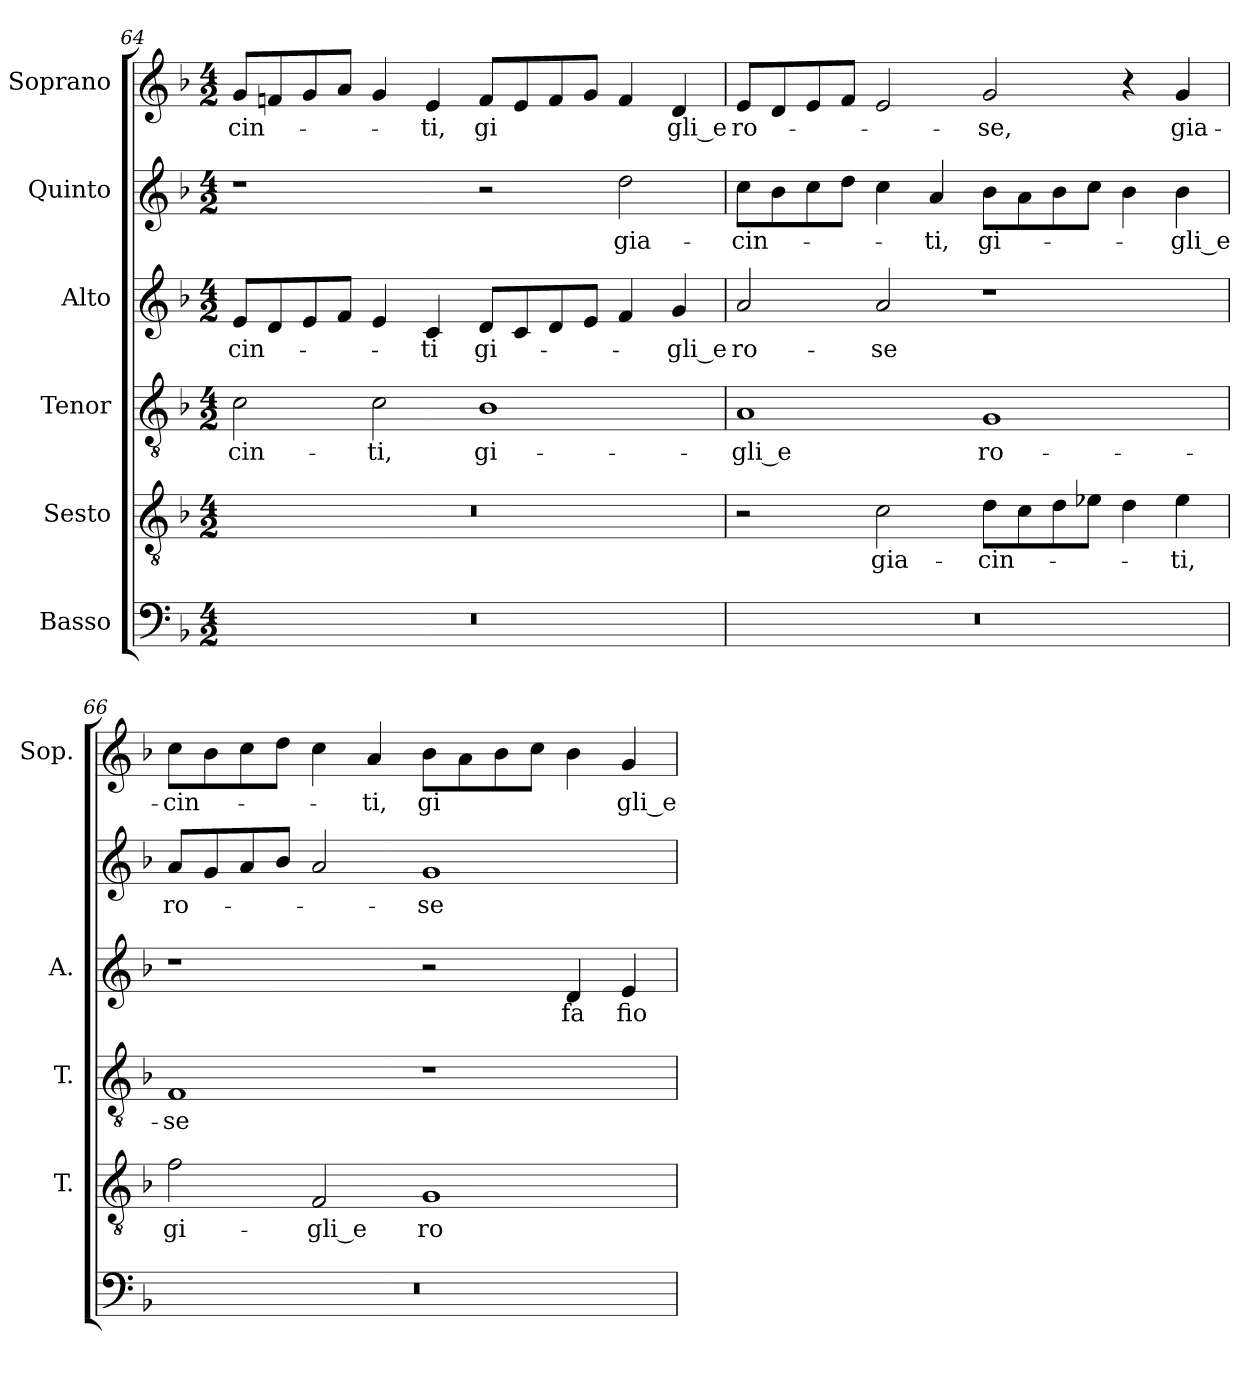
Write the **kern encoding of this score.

**kern	**kern	**text	**kern	**text	**kern	**text	**kern	**text	**kern	**text
*part6	*part5	*part5	*part4	*part4	*part3	*part3	*part2	*part2	*part1	*part1
*staff6	*staff5	*staff5	*staff4	*staff4	*staff3	*staff3	*staff2	*staff2	*staff1	*staff1
*I"Basso	*I"Sesto	*	*I"Tenor	*	*I"Alto	*	*I"Quinto	*	*I"Soprano	*
*	*I'T.	*	*I'T.	*	*I'A.	*	*	*	*I'Sop.	*
!!LO:PB:g=z
*clefF4	*clefGv2	*	*clefGv2	*	*clefG2	*	*clefG2	*	*clefG2	*
*	*ITrd7c12	*	*ITrd7c12	*	*	*	*	*	*	*
*k[b-]	*k[b-]	*	*k[b-]	*	*k[b-]	*	*k[b-]	*	*k[b-]	*
*F:	*F:	*	*F:	*	*F:	*	*F:	*	*F:	*
*M4/2	*M4/2	*	*M4/2	*	*M4/2	*	*M4/2	*	*M4/2	*
=64	=64	=64	=64	=64	=64	=64	=64	=64	=64	=64
!LO:N:vis=1	!LO:N:vis=1	!	!	!	!	!	!	!	!	!
!	!	!	!	!LO:LY:b:color=#000000	!	!	!	!	!	!
!	!	!	!	!	!	!LO:LY:b:color=#000000	!	!	!	!
!	!	!	!	!	!	!	!	!	!	!LO:LY:b:color=#000000
0r	0r	.	2Ci\	-cin-	8ei/L	-cin-	1r	.	8gi/L	-cin-
.	.	.	.	.	8di/	.	.	.	8fni/	.
.	.	.	.	.	8ei/	.	.	.	8gi/	.
.	.	.	.	.	8fi/J	.	.	.	8ai/J	.
!	!	!	!	!LO:LY:b:color=#000000	!	!	!	!	!	!
.	.	.	2Ci\	-ti,	4ei/	.	.	.	4gi/	.
!	!	!	!	!	!	!LO:LY:b:color=#000000	!	!	!	!
!	!	!	!	!	!	!	!	!	!	!LO:LY:b:color=#000000
.	.	.	.	.	4ci/	-ti	.	.	4ei/	-ti,
!	!	!	!	!LO:LY:b:color=#000000	!	!	!	!	!	!
!	!	!	!	!	!	!LO:LY:b:color=#000000	!	!	!	!
!	!	!	!	!	!	!	!	!	!	!LO:LY:b:color=#000000
.	.	.	1BB-i	gi-	8di/L	gi-	2r	.	8fi/L	gi
.	.	.	.	.	8ci/	.	.	.	8ei/	.
.	.	.	.	.	8di/	.	.	.	8fi/	.
.	.	.	.	.	8ei/J	.	.	.	8gi/J	.
!	!	!	!	!	!	!	!	!LO:LY:b:color=#000000	!	!
.	.	.	.	.	4fi/	.	2ddi\	gia-	4fi/	.
!	!	!	!	!	!	!LO:LY:b:color=#000000	!	!	!	!
!	!	!	!	!	!	!	!	!	!	!LO:LY:b:color=#000000
.	.	.	.	.	4gi/	-gli_e	.	.	4di/	gli_e
=65	=65	=65	=65	=65	=65	=65	=65	=65	=65	=65
!LO:N:vis=1	!	!	!	!	!	!	!	!	!	!
!	!	!	!	!LO:LY:b:color=#000000	!	!	!	!	!	!
!	!	!	!	!	!	!LO:LY:b:color=#000000	!	!	!	!
!	!	!	!	!	!	!	!	!LO:LY:b:color=#000000	!	!
!	!	!	!	!	!	!	!	!	!	!LO:LY:b:color=#000000
0r	2r	.	1AAi	-gli_e	2ai/	ro-	8cci\L	-cin-	8ei/L	ro-
.	.	.	.	.	.	.	8b-i\	.	8di/	.
.	.	.	.	.	.	.	8cci\	.	8ei/	.
.	.	.	.	.	.	.	8ddi\J	.	8fi/J	.
!	!	!LO:LY:b:color=#000000	!	!	!	!	!	!	!	!
!	!	!	!	!	!	!LO:LY:b:color=#000000	!	!	!	!
.	2Ci\	gia-	.	.	2ai/	-se	4cci\	.	2ei/	.
!	!	!	!	!	!	!	!	!LO:LY:b:color=#000000	!	!
.	.	.	.	.	.	.	4ai/	-ti,	.	.
!	!	!LO:LY:b:color=#000000	!	!	!	!	!	!	!	!
!	!	!	!	!LO:LY:b:color=#000000	!	!	!	!	!	!
!	!	!	!	!	!	!	!	!LO:LY:b:color=#000000	!	!
!	!	!	!	!	!	!	!	!	!	!LO:LY:b:color=#000000
.	8Di\L	-cin-	1GGi	ro-	1r	.	8b-i\L	gi-	2gi/	-se,
.	8Ci\	.	.	.	.	.	8ai\	.	.	.
.	8Di\	.	.	.	.	.	8b-i\	.	.	.
.	8E-Xi\J	.	.	.	.	.	8cci\J	.	.	.
.	4Di\	.	.	.	.	.	4b-i\	.	4r	.
!	!	!LO:LY:b:color=#000000	!	!	!	!	!	!	!	!
!	!	!	!	!	!	!	!	!LO:LY:b:color=#000000	!	!
!	!	!	!	!	!	!	!	!	!	!LO:LY:b:color=#000000
.	4E-i\	-ti,	.	.	.	.	4b-i\	-gli_e	4gi/	gia-
=66	=66	=66	=66	=66	=66	=66	=66	=66	=66	=66
!LO:N:vis=1	!	!	!	!	!	!	!	!	!	!
!	!	!LO:LY:b:color=#000000	!	!	!	!	!	!	!	!
!	!	!	!	!LO:LY:b:color=#000000	!	!	!	!	!	!
!	!	!	!	!	!	!	!	!LO:LY:b:color=#000000	!	!
!	!	!	!	!	!	!	!	!	!	!LO:LY:b:color=#000000
0r	2Fi\	gi-	1FFi	-se	1r	.	8ai/L	ro-	8cci\L	-cin-
.	.	.	.	.	.	.	8gi/	.	8b-i\	.
.	.	.	.	.	.	.	8ai/	.	8cci\	.
.	.	.	.	.	.	.	8b-i/J	.	8ddi\J	.
!	!	!LO:LY:b:color=#000000	!	!	!	!	!	!	!	!
.	2FFi/	-gli_e	.	.	.	.	2ai/	.	4cci\	.
!	!	!	!	!	!	!	!	!	!	!LO:LY:b:color=#000000
.	.	.	.	.	.	.	.	.	4ai/	-ti,
!	!	!LO:LY:b:color=#000000	!	!	!	!	!	!	!	!
!	!	!	!	!	!	!	!	!LO:LY:b:color=#000000	!	!
!	!	!	!	!	!	!	!	!	!	!LO:LY:b:color=#000000
.	1GGi	ro-	1r	.	2r	.	1gi	-se	8b-i\L	gi
.	.	.	.	.	.	.	.	.	8ai\	.
.	.	.	.	.	.	.	.	.	8b-i\	.
.	.	.	.	.	.	.	.	.	8cci\J	.
!	!	!	!	!	!	!LO:LY:b:color=#000000	!	!	!	!
.	.	.	.	.	4di/	fa	.	.	4b-i\	.
!	!	!	!	!	!	!LO:LY:b:color=#000000	!	!	!	!
!	!	!	!	!	!	!	!	!	!	!LO:LY:b:color=#000000
.	.	.	.	.	4ei/	fio-	.	.	4gi/	gli_e
=	=	=	=	=	=	=	=	=	=	=
*-	*-	*-	*-	*-	*-	*-	*-	*-	*-	*-
